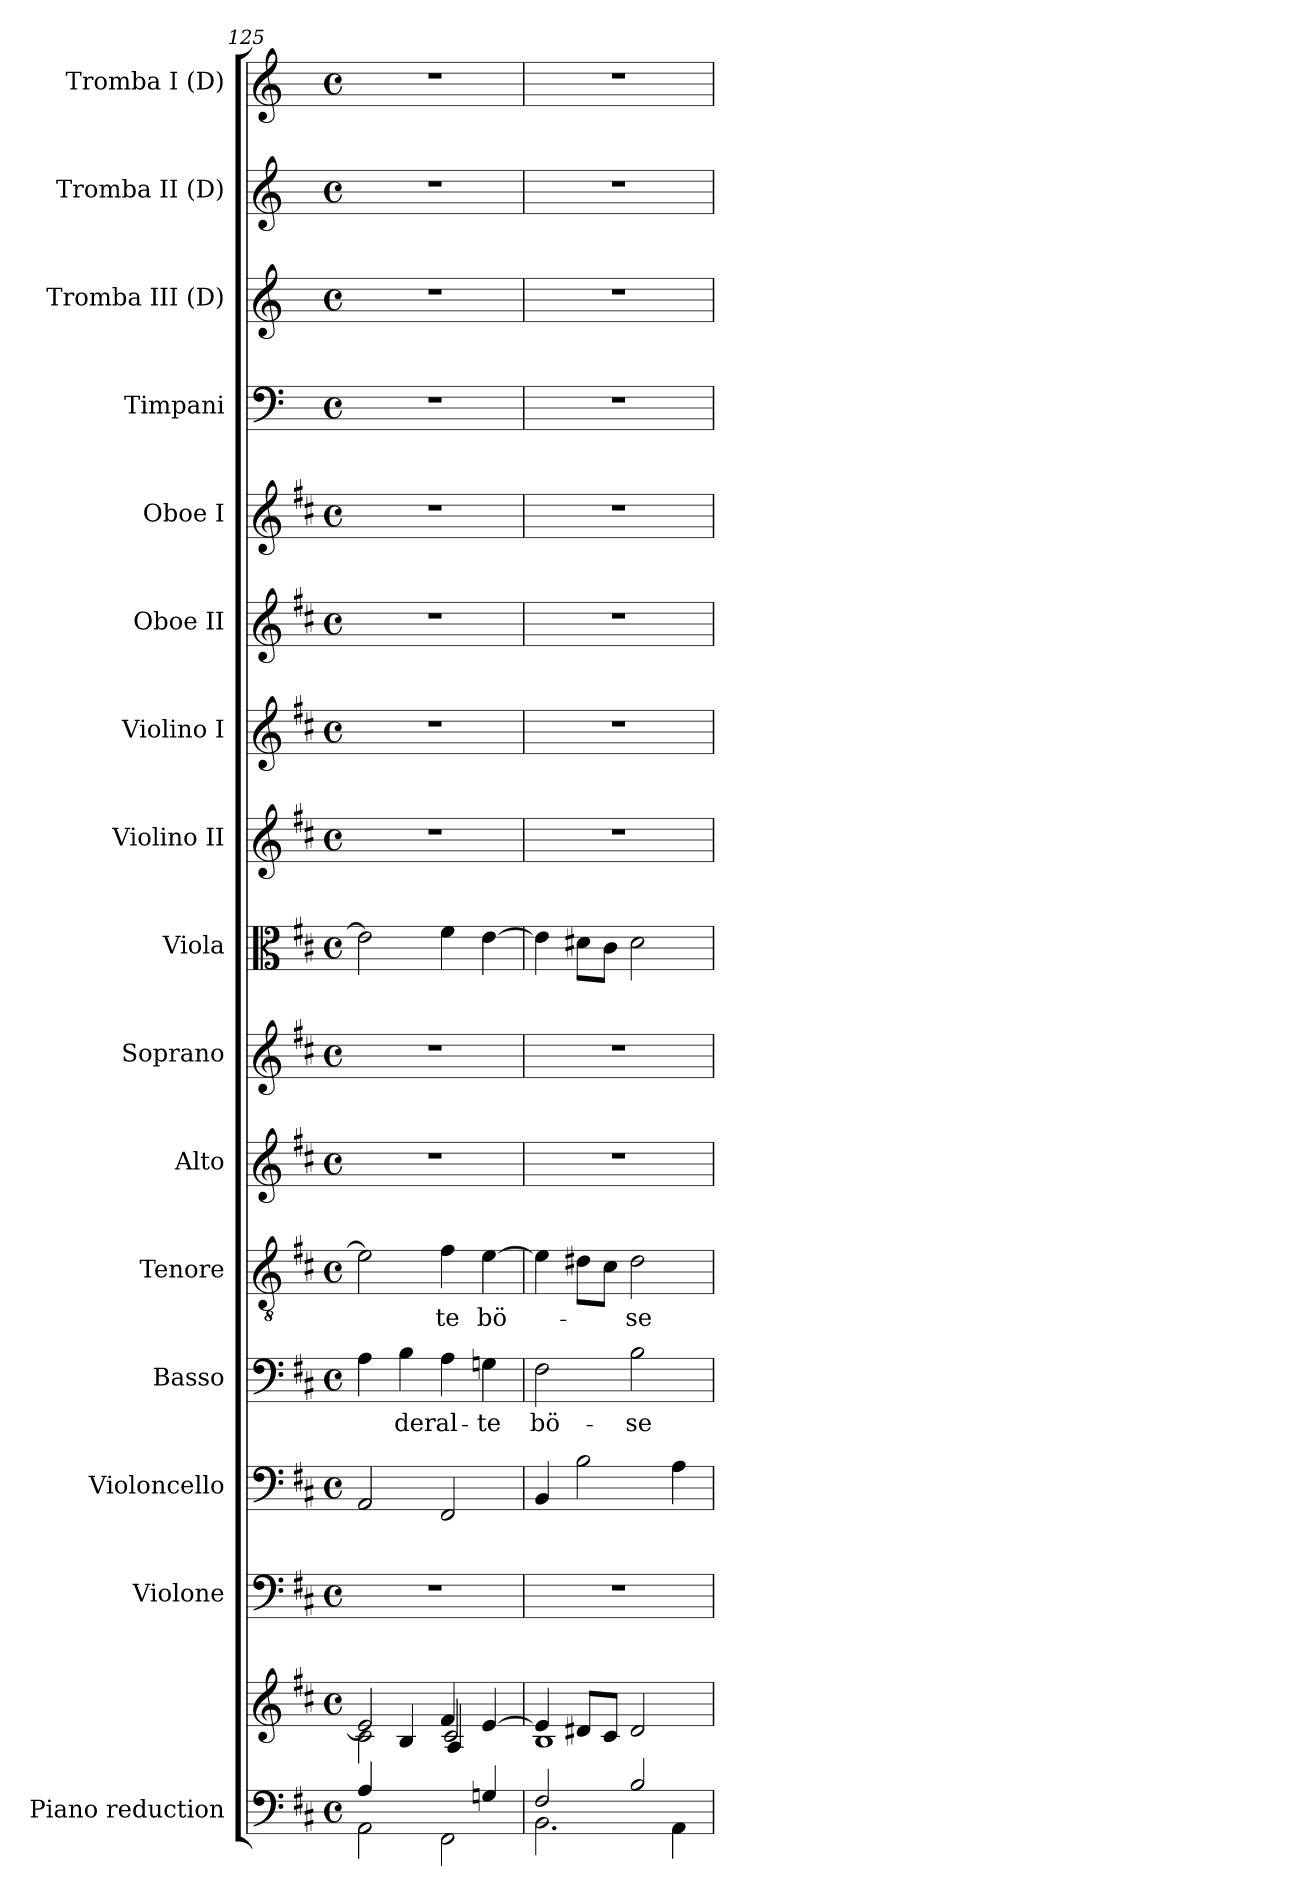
**kern	**kern	**kern	**kern	**kern	**text	**kern	**text	**kern	**kern	**kern	**kern	**kern	**kern	**kern	**kern	**kern	**kern	**kern
*part16	*part16	*part15	*part14	*part13	*part13	*part12	*part12	*part11	*part10	*part9	*part8	*part7	*part6	*part5	*part4	*part3	*part2	*part1
*staff17	*staff16	*staff15	*staff14	*staff13	*staff13	*staff12	*staff12	*staff11	*staff10	*staff9	*staff8	*staff7	*staff6	*staff5	*staff4	*staff3	*staff2	*staff1
*I"Piano reduction	*	*I"Violone	*I"Violoncello	*I"Basso	*	*I"Tenore	*	*I"Alto	*I"Soprano	*I"Viola	*I"Violino II	*I"Violino I	*I"Oboe II	*I"Oboe I	*I"Timpani	*I"Tromba III (D)	*I"Tromba II (D)	*I"Tromba I (D)
*I'Pno	*	*	*	*	*	*	*	*	*	*	*	*	*I'Ob	*I'Ob	*I'Timp	*	*	*
*clefF4	*clefG2	*clefF4	*clefF4	*clefF4	*	*clefGv2	*	*clefG2	*clefG2	*clefC3	*clefG2	*clefG2	*clefG2	*clefG2	*clefF4	*clefG2	*clefG2	*clefG2
*	*	*ITrd7c12	*	*	*	*	*	*	*	*	*	*	*	*	*	*ITrd-1c-2	*ITrd-1c-2	*ITrd-1c-2
*k[f#c#]	*k[f#c#]	*k[f#c#]	*k[f#c#]	*k[f#c#]	*	*k[f#c#]	*	*k[f#c#]	*k[f#c#]	*k[f#c#]	*k[f#c#]	*k[f#c#]	*k[f#c#]	*k[f#c#]	*k[]	*k[f#c#]	*k[f#c#]	*k[f#c#]
*M4/4	*M4/4	*M4/4	*M4/4	*M4/4	*	*M4/4	*	*M4/4	*M4/4	*M4/4	*M4/4	*M4/4	*M4/4	*M4/4	*M4/4	*M4/4	*M4/4	*M4/4
*met(c)	*met(c)	*met(c)	*met(c)	*met(c)	*	*met(c)	*	*met(c)	*met(c)	*met(c)	*met(c)	*met(c)	*met(c)	*met(c)	*met(c)	*met(c)	*met(c)	*met(c)
=125	=125	=125	=125	=125	=125	=125	=125	=125	=125	=125	=125	=125	=125	=125	=125	=125	=125	=125
*^	*^	*	*	*	*	*	*	*	*	*	*	*	*	*	*	*	*	*
*	*	*	*^	*	*	*	*	*	*	*	*	*	*	*	*	*	*	*	*	*
4A/	2AA\	2e/]	2c#\	4ryy	1r	2AA/	4A\	.	2e\]	.	1r	1r	2e\]	1r	1r	1r	1r	1r	1r	1r	1r
!	!	!	!	!	!	!	!	!LO:LY:b	!	!	!	!	!	!	!	!	!	!	!	!	!
2ryy	.	.	.	4B/	.	.	4B\	der	.	.	.	.	.	.	.	.	.	.	.	.	.
!	!	!	!	!	!	!	!	!LO:LY:b	!	!LO:LY:b	!	!	!	!	!	!	!	!	!	!	!
.	2FF#\	4f#/	2c#/	4A/	.	2FF#/	4A\	al-	4f#\	-te	.	.	4f#\	.	.	.	.	.	.	.	.
!	!	!	!	!	!	!	!	!LO:LY:b	!	!LO:LY:b	!	!	!	!	!	!	!	!	!	!	!
4Gn/	.	[4e/	.	4ryy	.	.	4Gn\	-te	[4e\	bö-	.	.	[4e\	.	.	.	.	.	.	.	.
=126	=126	=126	=126	=126	=126	=126	=126	=126	=126	=126	=126	=126	=126	=126	=126	=126	=126	=126	=126	=126	=126
!	!	!	!	!	!	!	!	!LO:LY:b	!	!	!	!	!	!	!	!	!	!	!	!	!
*	*	*	*v	*v	*	*	*	*	*	*	*	*	*	*	*	*	*	*	*	*	*
2F#/	2.BB\	4e/]	1B	1r	4BB/	2F#\	bö-	4e\]	.	1r	1r	4e\]	1r	1r	1r	1r	1r	1r	1r	1r
.	.	8d#X/L	.	.	2B\	.	.	8d#X\L	.	.	.	8d#X\L	.	.	.	.	.	.	.	.
.	.	8c#/J	.	.	.	.	.	8c#\J	.	.	.	8c#\J	.	.	.	.	.	.	.	.
!	!	!	!	!	!	!	!LO:LY:b	!	!LO:LY:b	!	!	!	!	!	!	!	!	!	!	!
2B/	.	2d#/	.	.	.	2B\	-se	2d#\	-se	.	.	2d#\	.	.	.	.	.	.	.	.
.	4AA\	.	.	.	4A\	.	.	.	.	.	.	.	.	.	.	.	.	.	.	.
*v	*v	*	*	*	*	*	*	*	*	*	*	*	*	*	*	*	*	*	*	*
*	*v	*v	*	*	*	*	*	*	*	*	*	*	*	*	*	*	*	*	*
=	=	=	=	=	=	=	=	=	=	=	=	=	=	=	=	=	=	=
*-	*-	*-	*-	*-	*-	*-	*-	*-	*-	*-	*-	*-	*-	*-	*-	*-	*-	*-
